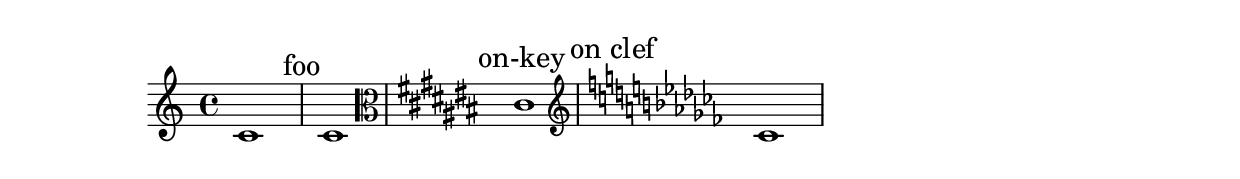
\version "2.12.0"

\header {
  texidoc = "RehearsalMarks still align correctly if Mark_engraver is moved to
another context."
}

\layout {
  \context {
    \Staff
    \consists "Mark_engraver"
  }
  \context {
    \Score
    \remove "Mark_engraver"
  }
}

\relative c' {
  c1 \mark "foo"
  c1
  \key cis \major
  \clef alto
  \override Score.RehearsalMark #'break-align-symbols = #'(key-signature)
  \mark "on-key"
  cis
  \key ces \major
  \override Score.RehearsalMark #'break-align-symbols = #'(clef)
  \clef treble
  \mark "on clef"
  ces
}
